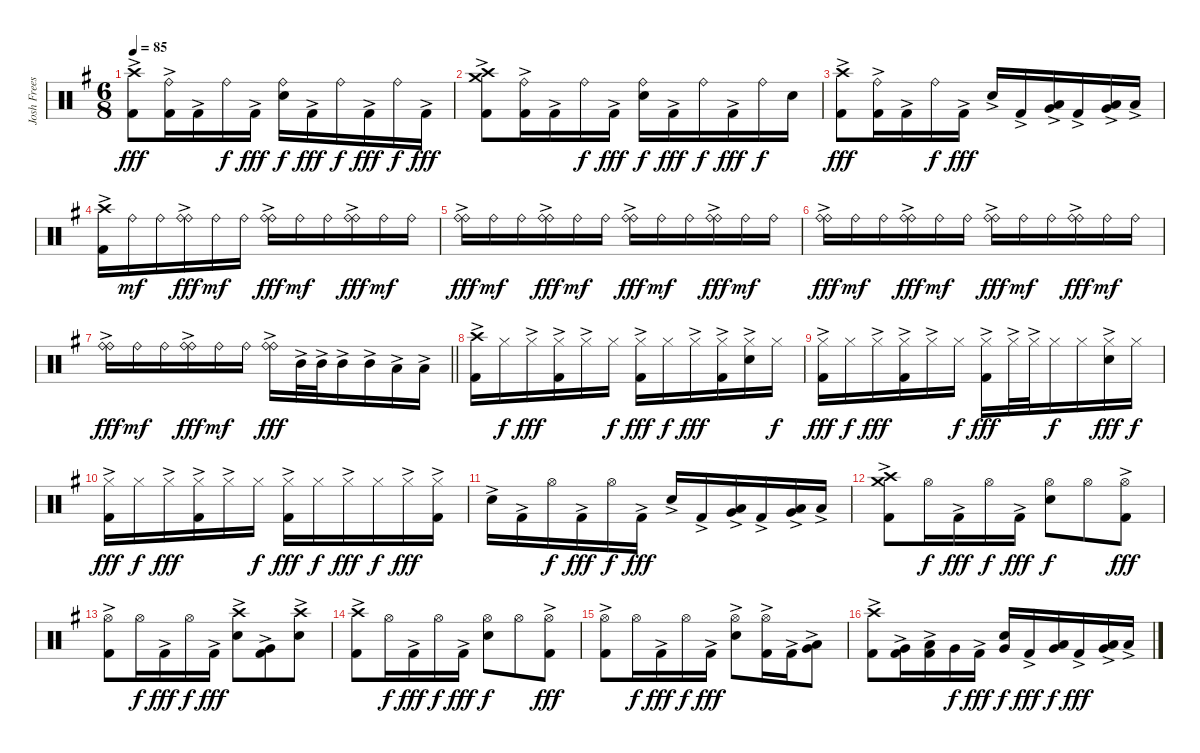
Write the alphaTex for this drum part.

\track ("Josh Freese" "Josh Frees") {instrument percussion}
\staff {score}
\articulation defaults
\ts (6 8)
\tempo 85
\clef neutral
\ks eminor
("Crash high (hit)" "Kick (hit) 2"{ac}).8{dy fff} ("Ride (bell)" "Kick (hit) 2"{ac}).16 "Kick (hit) 2"{ac}.16 "Ride (bell)".16{dy f} "Kick (hit) 2"{ac}.16{dy fff} ("Ride (bell)" "Snare (hit) 2").16{dy f} "Kick (hit) 2"{ac}.16{dy fff} "Ride (bell)".16{dy f} "Kick (hit) 2"{ac}.16{dy fff} "Ride (bell)".16{dy f} "Kick (hit) 2"{ac}.16{dy fff} |
("Crash high (hit)" "Crash medium (hit)" "Kick (hit) 2"{ac}).8 ("Ride (bell)" "Kick (hit) 2"{ac}).16 "Kick (hit) 2"{ac}.16 "Ride (bell)".16{dy f} "Kick (hit) 2"{ac}.16{dy fff} ("Ride (bell)" "Snare (hit) 2").16{dy f} "Kick (hit) 2"{ac}.16{dy fff} "Ride (bell)".16{dy f} "Kick (hit) 2"{ac}.16{dy fff} "Ride (bell)".16{dy f} "Snare (hit) 2".16 |
("Crash high (hit)" "Kick (hit) 2"{ac}).8{dy fff} ("Ride (bell)" "Kick (hit) 2"{ac}).16 "Kick (hit) 2"{ac}.16 "Ride (bell)".16{dy f} "Kick (hit) 2"{ac}.16{dy fff} "Snare (hit) 2"{ac}.16 "Kick (hit) 2"{ac}.16 ("Low Tom (hit)"{ac} "Very Low Tom (hit)"{ac}).16 "Kick (hit) 2"{ac}.16 ("Very Low Tom (hit)"{ac} "Low Floor Tom (hit)"{ac}).16 "Low Floor Tom (hit)"{ac}.16 |
("Crash high (hit)" "Kick (hit) 2"{ac}).16 "Ride (bell)".16{dy mf} "Ride (bell)".16 ("Ride (bell)"{ac} "Ride (bell)"{ac}).16{dy fff} "Ride (bell)".16{dy mf} "Ride (bell)".16 ("Ride (bell)"{ac} "Ride (bell)"{ac}).16{dy fff} "Ride (bell)".16{dy mf} "Ride (bell)".16 ("Ride (bell)"{ac} "Ride (bell)"{ac}).16{dy fff} "Ride (bell)".16{dy mf} "Ride (bell)".16 |
("Ride (bell)"{ac} "Ride (bell)"{ac}).16{dy fff} "Ride (bell)".16{dy mf} "Ride (bell)".16 ("Ride (bell)"{ac} "Ride (bell)"{ac}).16{dy fff} "Ride (bell)".16{dy mf} "Ride (bell)".16 ("Ride (bell)"{ac} "Ride (bell)"{ac}).16{dy fff} "Ride (bell)".16{dy mf} "Ride (bell)".16 ("Ride (bell)"{ac} "Ride (bell)"{ac}).16{dy fff} "Ride (bell)".16{dy mf} "Ride (bell)".16 |
("Ride (bell)"{ac} "Ride (bell)"{ac}).16{dy fff} "Ride (bell)".16{dy mf} "Ride (bell)".16 ("Ride (bell)"{ac} "Ride (bell)"{ac}).16{dy fff} "Ride (bell)".16{dy mf} "Ride (bell)".16 ("Ride (bell)"{ac} "Ride (bell)"{ac}).16{dy fff} "Ride (bell)".16{dy mf} "Ride (bell)".16 ("Ride (bell)"{ac} "Ride (bell)"{ac}).16{dy fff} "Ride (bell)".16{dy mf} "Ride (bell)".16 |
\barLineRight lightlight
("Ride (bell)"{ac} "Ride (bell)"{ac}).16{dy fff} "Ride (bell)".16{dy mf} "Ride (bell)".16 ("Ride (bell)"{ac} "Ride (bell)"{ac}).16{dy fff} "Ride (bell)".16{dy mf} "Ride (bell)".16 ("Ride (bell)"{ac} "Ride (bell)"{ac}).16{dy fff} "Mid Tom (hit)"{ac}.32 "Mid Tom (hit)"{ac}.32 "Mid Tom (hit)"{ac}.16 "Mid Tom (hit)"{ac}.16 "Low Tom (hit)"{ac}.16 "Low Tom (hit)"{ac}.16 |
("Crash high (hit)" "Kick (hit) 2"{ac}).16 "Hi-Hat (closed)".16{dy f} "Hi-Hat (closed)"{ac}.16{dy fff} ("Hi-Hat (closed)" "Kick (hit) 2"{ac}).16 "Hi-Hat (closed)"{ac}.16 "Hi-Hat (closed)".16{dy f} ("Hi-Hat (closed)"{ac} "Kick (hit) 2"{ac}).16{dy fff} "Hi-Hat (closed)".16{dy f} "Hi-Hat (closed)"{ac}.16{dy fff} ("Hi-Hat (closed)" "Kick (hit) 2"{ac}).16 ("Hi-Hat (closed)"{ac} "Snare (hit) 2").16 "Hi-Hat (closed)".16{dy f} |
("Hi-Hat (closed)"{ac} "Kick (hit) 2"{ac}).16{dy fff} "Hi-Hat (closed)".16{dy f} "Hi-Hat (closed)"{ac}.16{dy fff} ("Hi-Hat (closed)" "Kick (hit) 2"{ac}).16 "Hi-Hat (closed)"{ac}.16 "Hi-Hat (closed)".16{dy f} ("Hi-Hat (closed)"{ac} "Kick (hit) 2"{ac}).16{dy fff} "Hi-Hat (closed)"{ac}.32 "Hi-Hat (closed)"{ac}.32 "Hi-Hat (closed)".16{dy f} "Hi-Hat (closed)".16 ("Hi-Hat (closed)"{ac} "Snare (hit) 2").16{dy fff} "Hi-Hat (closed)".16{dy f} |
("Hi-Hat (closed)"{ac} "Kick (hit) 2"{ac}).16{dy fff} "Hi-Hat (closed)".16{dy f} "Hi-Hat (closed)"{ac}.16{dy fff} ("Hi-Hat (closed)" "Kick (hit) 2"{ac}).16 "Hi-Hat (closed)"{ac}.16 "Hi-Hat (closed)".16{dy f} ("Hi-Hat (closed)"{ac} "Kick (hit) 2"{ac}).16{dy fff} "Hi-Hat (closed)".16{dy f} "Hi-Hat (closed)"{ac}.16{dy fff} "Hi-Hat (closed)".16{dy f} "Hi-Hat (closed)"{ac}.16{dy fff} ("Hi-Hat (closed)" "Kick (hit) 2"{ac}).16 |
"Snare (hit) 2"{ac}.16 "Kick (hit) 2"{ac}.16 "Hi-Hat (open)".16{dy f} "Kick (hit) 2"{ac}.16{dy fff} "Hi-Hat (open)".16{dy f} "Kick (hit) 2"{ac}.16{dy fff} "Snare (hit) 2"{ac}.16 "Kick (hit) 2"{ac}.16 ("Low Tom (hit)"{ac} "Very Low Tom (hit)"{ac}).16 "Kick (hit) 2"{ac}.16 ("Very Low Tom (hit)"{ac} "Low Floor Tom (hit)"{ac}).16 "Low Floor Tom (hit)"{ac}.16 |
("Crash high (hit)" "Crash medium (hit)" "Kick (hit) 2"{ac}).8 "Hi-Hat (open)".16{dy f} "Kick (hit) 2"{ac}.16{dy fff} "Hi-Hat (open)".16{dy f} "Kick (hit) 2"{ac}.16{dy fff} ("Hi-Hat (open)" "Snare (hit) 2").8{dy f} "Hi-Hat (open)".8 ("Hi-Hat (open)" "Kick (hit) 2"{ac}).8{dy fff} |
("Hi-Hat (open)" "Kick (hit) 2"{ac}).8 "Hi-Hat (open)".16{dy f} "Kick (hit) 2"{ac}.16{dy fff} "Hi-Hat (open)".16{dy f} "Kick (hit) 2"{ac}.16{dy fff} ("Crash high (hit)"{ac} "Snare (hit) 2"{ac}).8 ("Very Low Tom (hit)"{ac} "Kick (hit) 2"{ac}).8 ("Crash high (hit)"{ac} "Snare (hit) 2"{ac}).8 |
("Crash high (hit)" "Kick (hit) 2"{ac}).8 "Hi-Hat (open)".16{dy f} "Kick (hit) 2"{ac}.16{dy fff} "Hi-Hat (open)".16{dy f} "Kick (hit) 2"{ac}.16{dy fff} ("Hi-Hat (open)" "Snare (hit) 2").8{dy f} "Hi-Hat (open)".8 ("Hi-Hat (open)" "Kick (hit) 2"{ac}).8{dy fff} |
("Hi-Hat (open)" "Kick (hit) 2"{ac}).8 "Hi-Hat (open)".16{dy f} "Kick (hit) 2"{ac}.16{dy fff} "Hi-Hat (open)".16{dy f} "Kick (hit) 2"{ac}.16{dy fff} ("Hi-Hat (open)"{ac} "Snare (hit) 2").8 ("Hi-Hat (open)" "Kick (hit) 2"{ac}).16 "Kick (hit) 2"{ac}.16 ("Low Tom (hit)"{ac} "Very Low Tom (hit)"{ac}).8 |
("Crash high (hit)" "Kick (hit) 2"{ac}).8 ("Very Low Tom (hit)" "Kick (hit) 2"{ac}).16 ("Low Tom (hit)"{ac} "Kick (hit) 2"{ac}).16 "Very Low Tom (hit)".16{dy f} "Kick (hit) 2"{ac}.16{dy fff} ("Snare (hit) 2" "Very Low Tom (hit)").16{dy f} "Kick (hit) 2"{ac}.16{dy fff} ("Low Tom (hit)" "Very Low Tom (hit)").16{dy f} "Kick (hit) 2"{ac}.16{dy fff} ("Low Tom (hit)"{ac} "Very Low Tom (hit)").16 "Low Tom (hit)"{ac}.16
